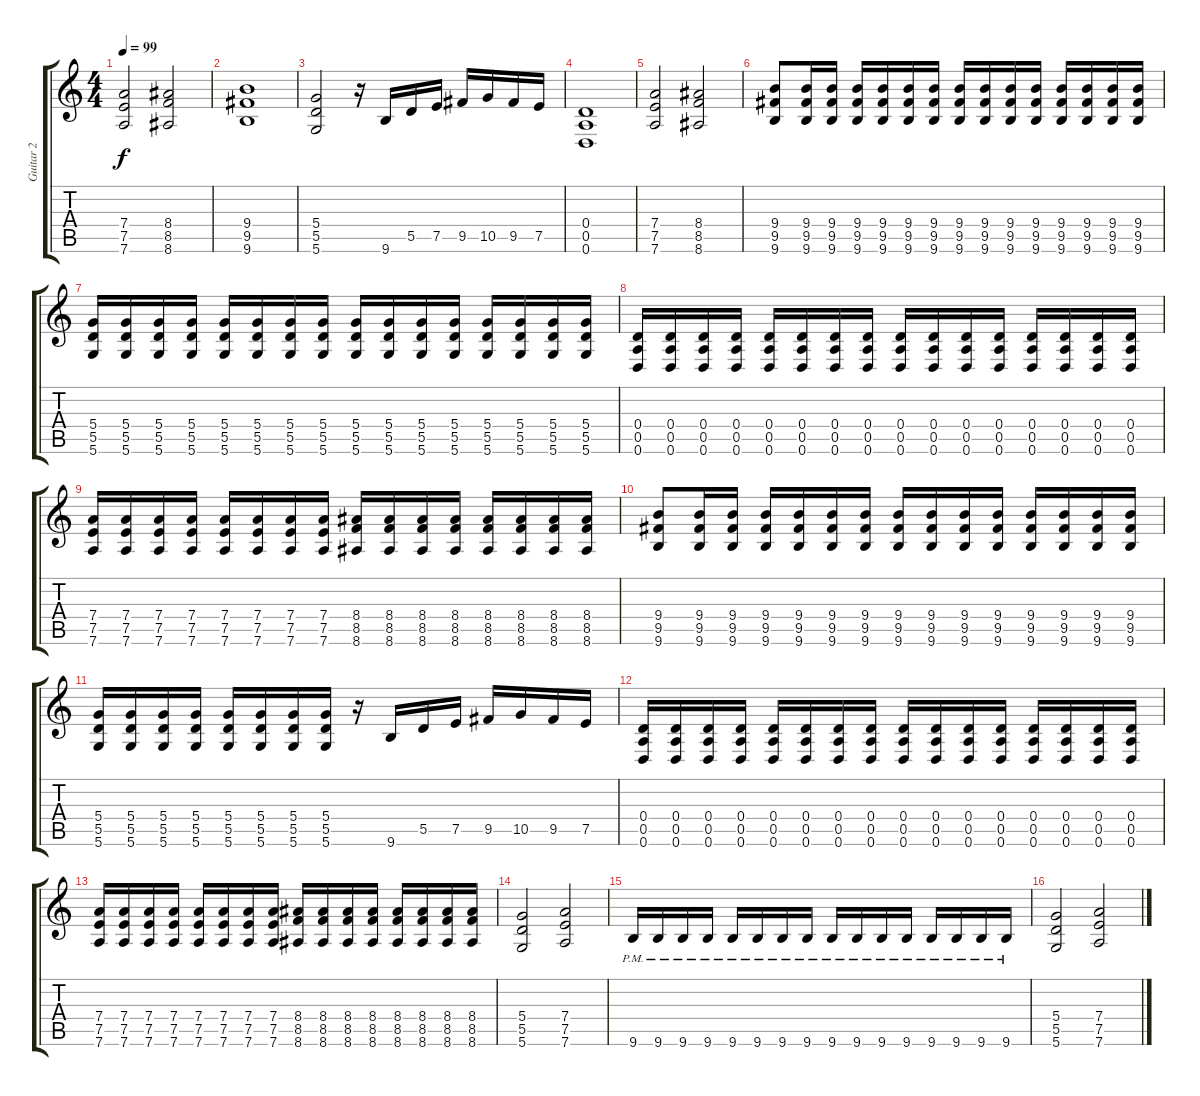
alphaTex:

\track ("Guitar 2" "Guitar 2") {solo instrument distortionguitar}
\staff {score tabs}
\tuning (E4 B3 G3 D3 A2 D2) {hide}
\ts (4 4)
\tempo 99
\clef g2
\ks c
(7.4 7.5 7.6).2{dy f} (8.4 8.5 8.6).2 |
(9.4 9.5 9.6).1 |
(5.4 5.5 5.6).2 r.16 9.6.16 5.5.16 7.5.16 9.5.16 10.5.16 9.5.16 7.5.16 |
(0.4 0.5 0.6).1 |
(7.4 7.5 7.6).2 (8.4 8.5 8.6).2 |
(9.4 9.5 9.6).8 (9.4 9.5 9.6).16 (9.4 9.5 9.6).16 (9.4 9.5 9.6).16 (9.4 9.5 9.6).16 (9.4 9.5 9.6).16 (9.4 9.5 9.6).16 (9.4 9.5 9.6).16 (9.4 9.5 9.6).16 (9.4 9.5 9.6).16 (9.4 9.5 9.6).16 (9.4 9.5 9.6).16 (9.4 9.5 9.6).16 (9.4 9.5 9.6).16 (9.4 9.5 9.6).16 |
(5.4 5.5 5.6).16 (5.4 5.5 5.6).16 (5.4 5.5 5.6).16 (5.4 5.5 5.6).16 (5.4 5.5 5.6).16 (5.4 5.5 5.6).16 (5.4 5.5 5.6).16 (5.4 5.5 5.6).16 (5.4 5.5 5.6).16 (5.4 5.5 5.6).16 (5.4 5.5 5.6).16 (5.4 5.5 5.6).16 (5.4 5.5 5.6).16 (5.4 5.5 5.6).16 (5.4 5.5 5.6).16 (5.4 5.5 5.6).16 |
(0.4 0.5 0.6).16 (0.4 0.5 0.6).16 (0.4 0.5 0.6).16 (0.4 0.5 0.6).16 (0.4 0.5 0.6).16 (0.4 0.5 0.6).16 (0.4 0.5 0.6).16 (0.4 0.5 0.6).16 (0.4 0.5 0.6).16 (0.4 0.5 0.6).16 (0.4 0.5 0.6).16 (0.4 0.5 0.6).16 (0.4 0.5 0.6).16 (0.4 0.5 0.6).16 (0.4 0.5 0.6).16 (0.4 0.5 0.6).16 |
(7.4 7.5 7.6).16 (7.4 7.5 7.6).16 (7.4 7.5 7.6).16 (7.4 7.5 7.6).16 (7.4 7.5 7.6).16 (7.4 7.5 7.6).16 (7.4 7.5 7.6).16 (7.4 7.5 7.6).16 (8.4 8.5 8.6).16 (8.4 8.5 8.6).16 (8.4 8.5 8.6).16 (8.4 8.5 8.6).16 (8.4 8.5 8.6).16 (8.4 8.5 8.6).16 (8.4 8.5 8.6).16 (8.4 8.5 8.6).16 |
(9.4 9.5 9.6).8 (9.4 9.5 9.6).16 (9.4 9.5 9.6).16 (9.4 9.5 9.6).16 (9.4 9.5 9.6).16 (9.4 9.5 9.6).16 (9.4 9.5 9.6).16 (9.4 9.5 9.6).16 (9.4 9.5 9.6).16 (9.4 9.5 9.6).16 (9.4 9.5 9.6).16 (9.4 9.5 9.6).16 (9.4 9.5 9.6).16 (9.4 9.5 9.6).16 (9.4 9.5 9.6).16 |
(5.4 5.5 5.6).16 (5.4 5.5 5.6).16 (5.4 5.5 5.6).16 (5.4 5.5 5.6).16 (5.4 5.5 5.6).16 (5.4 5.5 5.6).16 (5.4 5.5 5.6).16 (5.4 5.5 5.6).16 r.16 9.6.16 5.5.16 7.5.16 9.5.16 10.5.16 9.5.16 7.5.16 |
(0.4 0.5 0.6).16 (0.4 0.5 0.6).16 (0.4 0.5 0.6).16 (0.4 0.5 0.6).16 (0.4 0.5 0.6).16 (0.4 0.5 0.6).16 (0.4 0.5 0.6).16 (0.4 0.5 0.6).16 (0.4 0.5 0.6).16 (0.4 0.5 0.6).16 (0.4 0.5 0.6).16 (0.4 0.5 0.6).16 (0.4 0.5 0.6).16 (0.4 0.5 0.6).16 (0.4 0.5 0.6).16 (0.4 0.5 0.6).16 |
(7.4 7.5 7.6).16 (7.4 7.5 7.6).16 (7.4 7.5 7.6).16 (7.4 7.5 7.6).16 (7.4 7.5 7.6).16 (7.4 7.5 7.6).16 (7.4 7.5 7.6).16 (7.4 7.5 7.6).16 (8.4 8.5 8.6).16 (8.4 8.5 8.6).16 (8.4 8.5 8.6).16 (8.4 8.5 8.6).16 (8.4 8.5 8.6).16 (8.4 8.5 8.6).16 (8.4 8.5 8.6).16 (8.4 8.5 8.6).16 |
(5.4 5.5 5.6).2 (7.4 7.5 7.6).2 |
9.6{pm}.16 9.6{pm}.16 9.6{pm}.16 9.6{pm}.16 9.6{pm}.16 9.6{pm}.16 9.6{pm}.16 9.6{pm}.16 9.6{pm}.16 9.6{pm}.16 9.6{pm}.16 9.6{pm}.16 9.6{pm}.16 9.6{pm}.16 9.6{pm}.16 9.6{pm}.16 |
(5.4 5.5 5.6).2 (7.4 7.5 7.6).2
